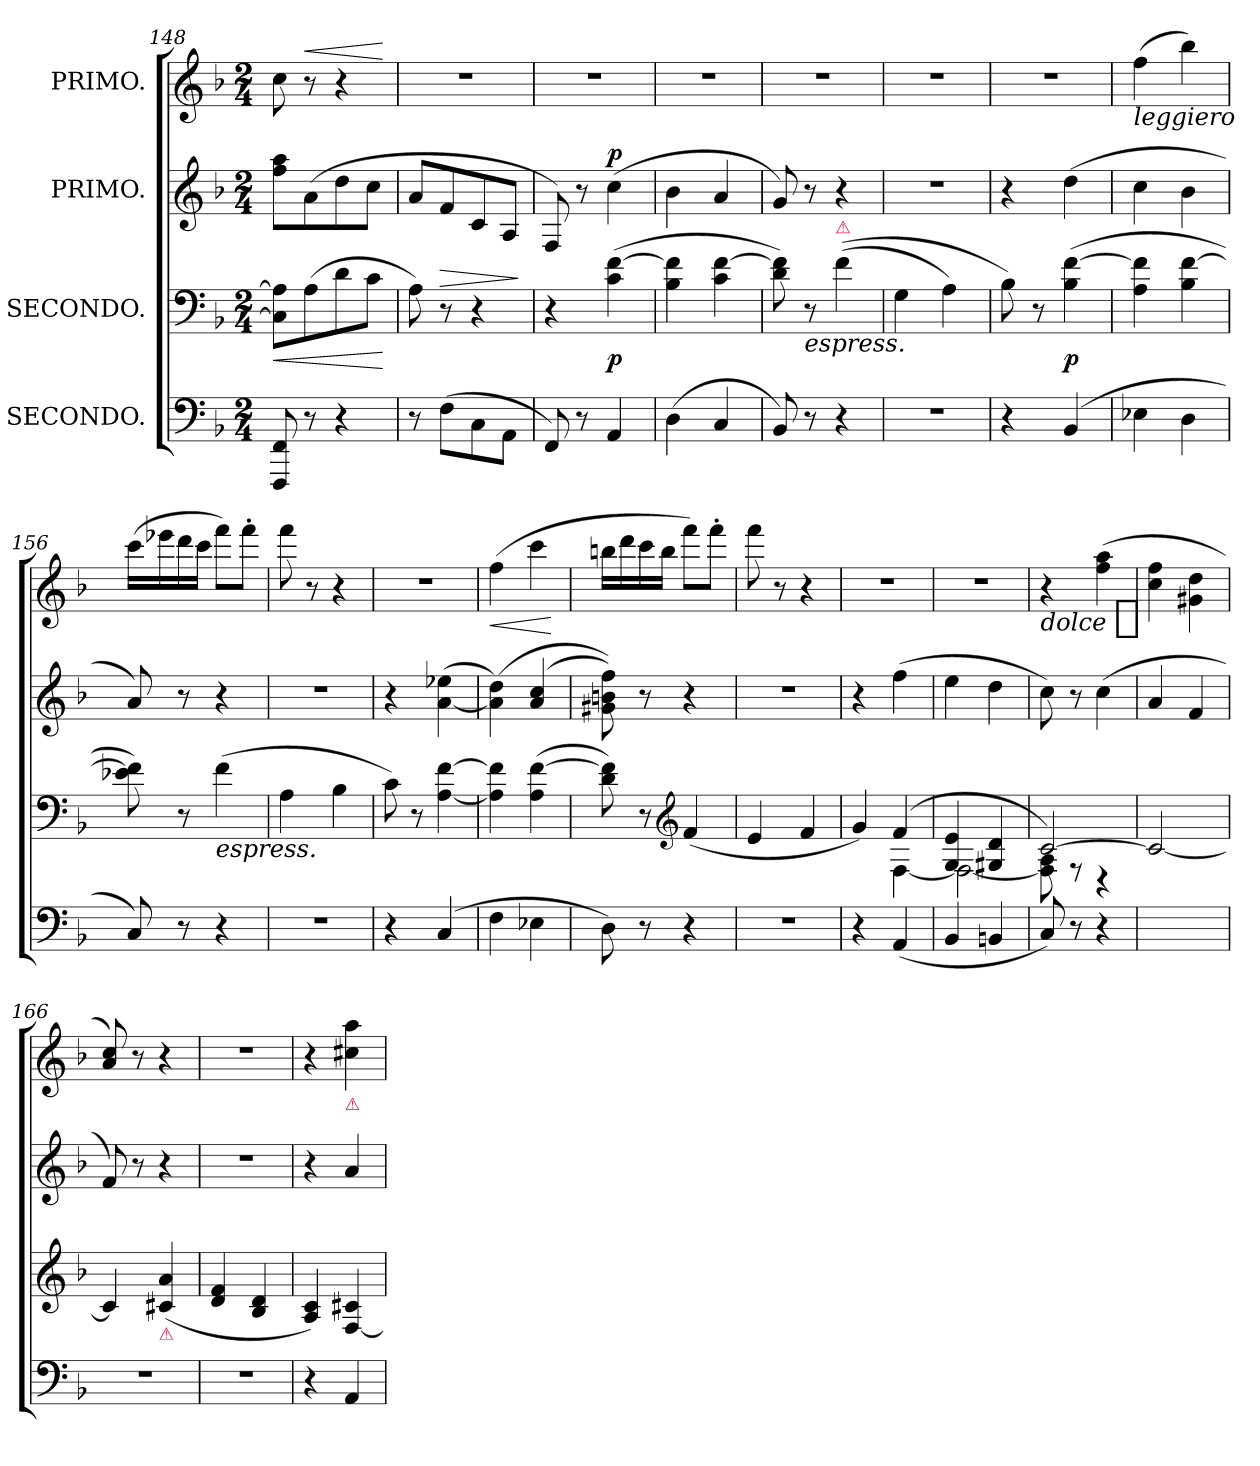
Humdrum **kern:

**kern	**kern	**dynam	**kern	**dynam	**kern	**dynam
*part4	*part3	*part3	*part2	*part2	*part1	*part1
*staff4	*staff3	*staff3	*staff2	*staff2	*staff1	*staff1
*I"SECONDO.	*I"SECONDO.	*	*I"PRIMO.	*	*I"PRIMO.	*
*clefF4	*clefF4	*	*clefG2	*	*clefG2	*
*k[b-]	*k[b-]	*	*k[b-]	*	*k[b-]	*
*d:	*d:	*	*d:	*	*d:	*
*M2/4	*M2/4	*	*M2/4	*	*M2/4	*
=148	=148	=148	=148	=148	=148	=148
8FFF/ 8FF/	8C]\ 8A]\L	<	8ff\ 8aa\L	.	8cc\	.
!	!	!	!	!	!	!LO:HP:a
8r	(8A\	.	(8a\	.	8r	<
4r	8d\	.	8dd\	.	4r	.
.	8c\J	.	8cc\J	.	.	.
.	.	[	.	.	.	[
=149	=149	=149	=149	=149	=149	=149
8r	8A\)	.	8a/L	.	2r	.
!	!	!LO:HP:a	!	!	!	!
(8F\L	8r	>	8f/	.	.	.
8C\	4r	.	8c/	.	.	.
8AA\J	.	.	8A/J	.	.	.
.	.	]	.	.	.	.
=150	=150	=150	=150	=150	=150	=150
8FF/)	4r	.	8F/)	.	2r	.
8r	.	.	8r	.	.	.
!	!	!	!	!LO:DY:a	!	!
4AA/	(<4c\ [4f\	p	(4cc\	p	.	.
=151	=151	=151	=151	=151	=151	=151
(4D\	4B-\ 4f]\	.	4b-\	.	2r	.
4C/	4c\ [4f\	.	4a/	.	.	.
=152	=152	=152	=152	=152	=152	=152
8BB-/)	8d\ 8f]\)	.	8g/)	.	2r	.
!	!LO:TX:b:i:t=espress.	!	!	!	!	!
8r	8r	.	8r	.	.	.
!	!LO:TX:a:color=crimson:t=⚠	!	!	!	!	!
4r	((4f\	.	4r	.	.	.
=153	=153	=153	=153	=153	=153	=153
2r	4G\	.	2r	.	2r	.
.	4A\)	.	.	.	.	.
=154	=154	=154	=154	=154	=154	=154
4r	8B-\)	.	4r	.	2r	.
.	8r	.	.	.	.	.
(4BB-/	(<4B-\ [4f\	p	(4dd\	.	.	.
=155	=155	=155	=155	=155	=155	=155
!	!	!	!	!	!LO:TX:b:i:t=leggiero	!
4E-X\	4A\ 4f]\	.	4cc\	.	(4ff\	.
4D\	4B-\ [4f\	.	4b-\	.	4bb-\)	.
=156	=156	=156	=156	=156	=156	=156
8C/)	8e-X\ 8f]\)	.	8a/)	.	(16ccc\LL	.
.	.	.	.	.	16eee-X\	.
8r	8r	.	8r	.	16ddd\	.
.	.	.	.	.	16ccc\JJ	.
!	!LO:TX:b:i:t=espress.	!	!	!	!	!
4r	(4f\	.	4r	.	8fff\L)	.
.	.	.	.	.	8fff'\J	.
=157	=157	=157	=157	=157	=157	=157
2r	4A\	.	2r	.	8fff\	.
.	.	.	.	.	8r	.
.	4B-\	.	.	.	4r	.
=158	=158	=158	=158	=158	=158	=158
4r	8c\)	.	4r	.	2r	.
.	8r	.	.	.	.	.
(4C/	[4A\ [4f\	.	([4a\ 4ee-X\	.	.	.
=159	=159	=159	=159	=159	=159	=159
4F\	4A]\ 4f]\	.	(4a]\ 4dd\)	.	(4ff\	<
4E-X\	(<4A\ [4f\	.	(<4a/ 4cc/	.	4ccc\	.
.	.	.	.	.	.	[
=160	=160	=160	=160	=160	=160	=160
8D\)	8d\ 8f]\)	.	8g#X\ 8bn\ 8ff\))	.	16bbn\LL	.
.	.	.	.	.	16ddd\	.
8r	8r	.	8r	.	16ccc\	.
.	.	.	.	.	16bb\JJ	.
*	*clefG2	*	*	*	*	*
4r	(4f/	.	4r	.	8fff\L)	.
.	.	.	.	.	8fff'\J	.
=161	=161	=161	=161	=161	=161	=161
2r	4e/	.	2r	.	8fff\	.
.	.	.	.	.	8r	.
.	4f/	.	.	.	4r	.
=162	=162	=162	=162	=162	=162	=162
*	*^	*	*	*	*	*
4r	4g/)	4ryy	.	4r	.	2r	.
(4AA/	(4f/	[4F\	.	(4ff\	.	.	.
=163	=163	=163	=163	=163	=163	=163	=163
4BB-/	4G/ 4e/	2F\_	.	4ee\	.	2r	.
4BBn/	4G#X/ 4d/	.	.	4dd\	.	.	.
=164	=164	=164	=164	=164	=164	=164	=164
!	!	!	!	!	!	!	!LO:DY:t=dolce %s
8C/)	[>2c/)	8F]\ 8A\	.	8cc\)	.	4r	p
8r	.	8r	.	8r	.	.	.
4r	.	4r	.	(4cc\	.	(4ff\ 4aa\	.
*	*v	*v	*	*	*	*	*
=165	=165	=165	=165	=165	=165	=165
2ryy	2c/_	.	4a/	.	4cc\ 4ff\	.
.	.	.	4f/	.	4g#X\ 4dd\	.
=166	=166	=166	=166	=166	=166	=166
2r	4c/]	.	8f/)	.	8a/ 8cc/)	.
.	.	.	8r	.	8r	.
!	!LO:TX:b:Bi:color=crimson:t=⚠	!	!	!	!	!
.	(4c#X/ 4a/	.	4r	.	4r	.
=167	=167	=167	=167	=167	=167	=167
2r	4d/ 4f/	.	2r	.	2r	.
.	4B-/ 4d/	.	.	.	.	.
=168	=168	=168	=168	=168	=168	=168
4r	4A/ 4c/)	.	4r	.	4r	.
!	!	!	!	!	!LO:TX:b:Bi:color=crimson:t=⚠	!
4AA/	[4F/ 4c#X/	.	4a/	.	4cc#X\ 4aa\	.
=	=	=	=	=	=	=
*-	*-	*-	*-	*-	*-	*-
